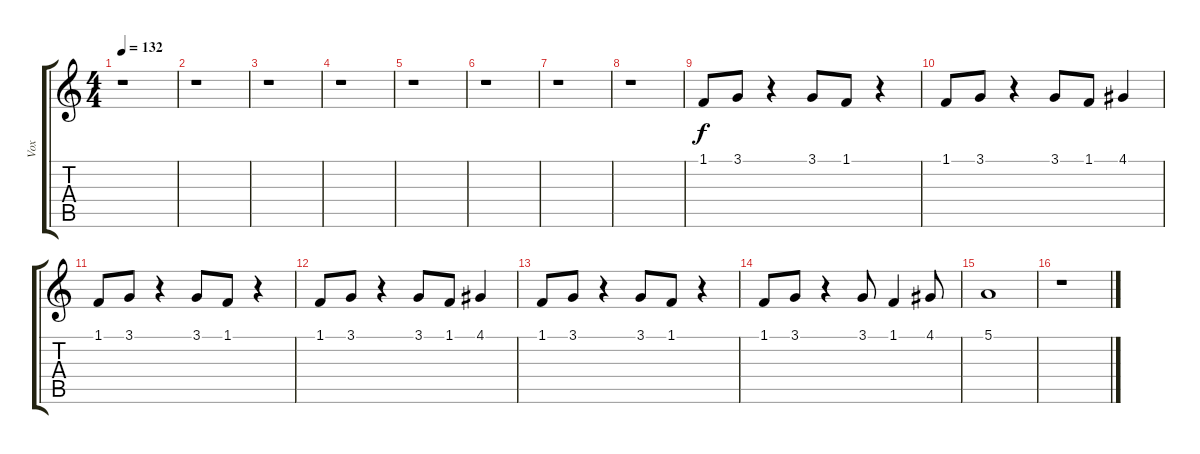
\track ("Vox" "Vox") {instrument synthvoice}
\staff {score tabs}
\tuning (E4 B3 G3 D3 A2 E2) {hide}
\ts (4 4)
\tempo 132
\clef g2
\ks c
r.1{dy f} |
r.1 |
r.1 |
r.1 |
r.1 |
r.1 |
r.1 |
r.1 |
1.1.8 3.1.8 r.4 3.1.8 1.1.8 r.4 |
1.1.8 3.1.8 r.4 3.1.8 1.1.8 4.1.4 |
1.1.8 3.1.8 r.4 3.1.8 1.1.8 r.4 |
1.1.8 3.1.8 r.4 3.1.8 1.1.8 4.1.4 |
1.1.8 3.1.8 r.4 3.1.8 1.1.8 r.4 |
1.1.8 3.1.8 r.4 3.1.8 1.1.4 4.1.8 |
5.1.1 |
r.1
